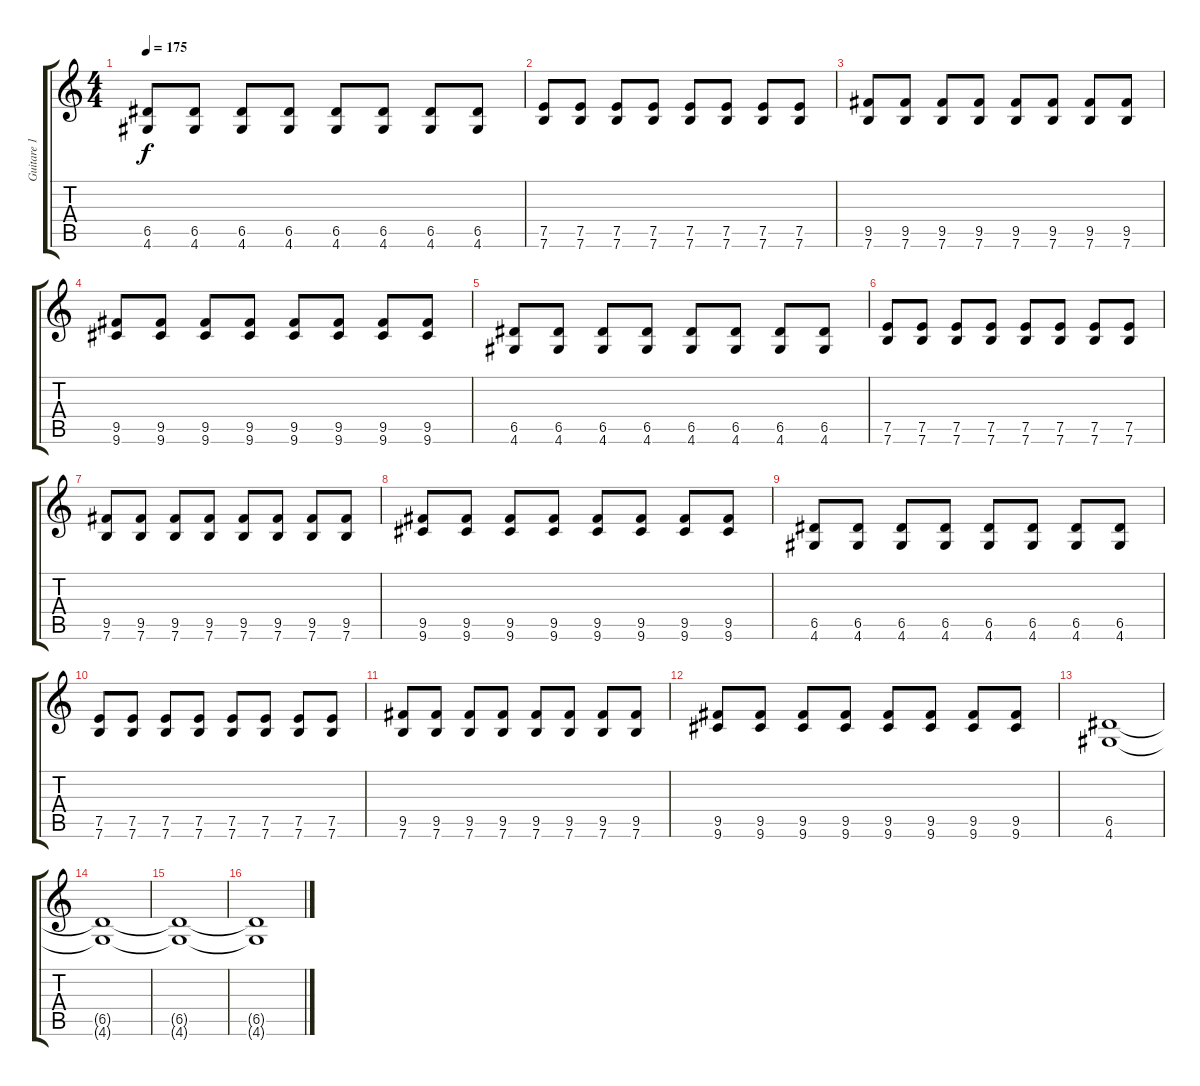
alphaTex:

\track ("Guitare 1" "Guitare 1") {instrument distortionguitar}
\staff {score tabs}
\tuning (E4 B3 G3 D3 A2 E2) {hide}
\ts (4 4)
\tempo 175
\clef g2
\ks c
(6.5 4.6).8{dy f} (6.5 4.6).8 (6.5 4.6).8 (6.5 4.6).8 (6.5 4.6).8 (6.5 4.6).8 (6.5 4.6).8 (6.5 4.6).8 |
(7.5 7.6).8 (7.5 7.6).8 (7.5 7.6).8 (7.5 7.6).8 (7.5 7.6).8 (7.5 7.6).8 (7.5 7.6).8 (7.5 7.6).8 |
(9.5 7.6).8 (9.5 7.6).8 (9.5 7.6).8 (9.5 7.6).8 (9.5 7.6).8 (9.5 7.6).8 (9.5 7.6).8 (9.5 7.6).8 |
(9.5 9.6).8 (9.5 9.6).8 (9.5 9.6).8 (9.5 9.6).8 (9.5 9.6).8 (9.5 9.6).8 (9.5 9.6).8 (9.5 9.6).8 |
(6.5 4.6).8 (6.5 4.6).8 (6.5 4.6).8 (6.5 4.6).8 (6.5 4.6).8 (6.5 4.6).8 (6.5 4.6).8 (6.5 4.6).8 |
(7.5 7.6).8 (7.5 7.6).8 (7.5 7.6).8 (7.5 7.6).8 (7.5 7.6).8 (7.5 7.6).8 (7.5 7.6).8 (7.5 7.6).8 |
(9.5 7.6).8 (9.5 7.6).8 (9.5 7.6).8 (9.5 7.6).8 (9.5 7.6).8 (9.5 7.6).8 (9.5 7.6).8 (9.5 7.6).8 |
(9.5 9.6).8 (9.5 9.6).8 (9.5 9.6).8 (9.5 9.6).8 (9.5 9.6).8 (9.5 9.6).8 (9.5 9.6).8 (9.5 9.6).8 |
(6.5 4.6).8 (6.5 4.6).8 (6.5 4.6).8 (6.5 4.6).8 (6.5 4.6).8 (6.5 4.6).8 (6.5 4.6).8 (6.5 4.6).8 |
(7.5 7.6).8 (7.5 7.6).8 (7.5 7.6).8 (7.5 7.6).8 (7.5 7.6).8 (7.5 7.6).8 (7.5 7.6).8 (7.5 7.6).8 |
(9.5 7.6).8 (9.5 7.6).8 (9.5 7.6).8 (9.5 7.6).8 (9.5 7.6).8 (9.5 7.6).8 (9.5 7.6).8 (9.5 7.6).8 |
(9.5 9.6).8 (9.5 9.6).8 (9.5 9.6).8 (9.5 9.6).8 (9.5 9.6).8 (9.5 9.6).8 (9.5 9.6).8 (9.5 9.6).8 |
(6.5 4.6).1 |
(6.5{t} 4.6{t}).1 |
(6.5{t} 4.6{t}).1 |
(6.5{t} 4.6{t}).1
